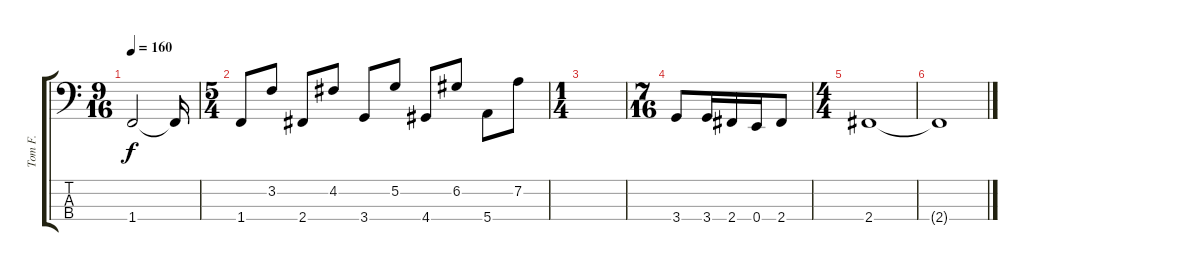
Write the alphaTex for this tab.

\track ("Tom F." "Tom F.") {instrument electricbassfinger}
\staff {score tabs}
\tuning (G2 D2 A1 E1) {hide}
\ts (9 16)
\tempo 160
\clef f4
\ks c
1.4.2{dy f} 1.4{t}.16 |
\ts (5 4)
1.4.8{beam merge} 3.2.8 2.4.8 4.2.8 3.4.8 5.2.8 4.4.8{beam merge} 6.2.8 5.4.8{beam merge} 7.2.8 |
\ts (1 4)
|
\ts (7 16)
3.4.8 3.4.16 2.4.16{beam merge} 0.4.16{beam merge} 2.4.8 |
\ts (4 4)
2.4.1 |
2.4{t}.1
